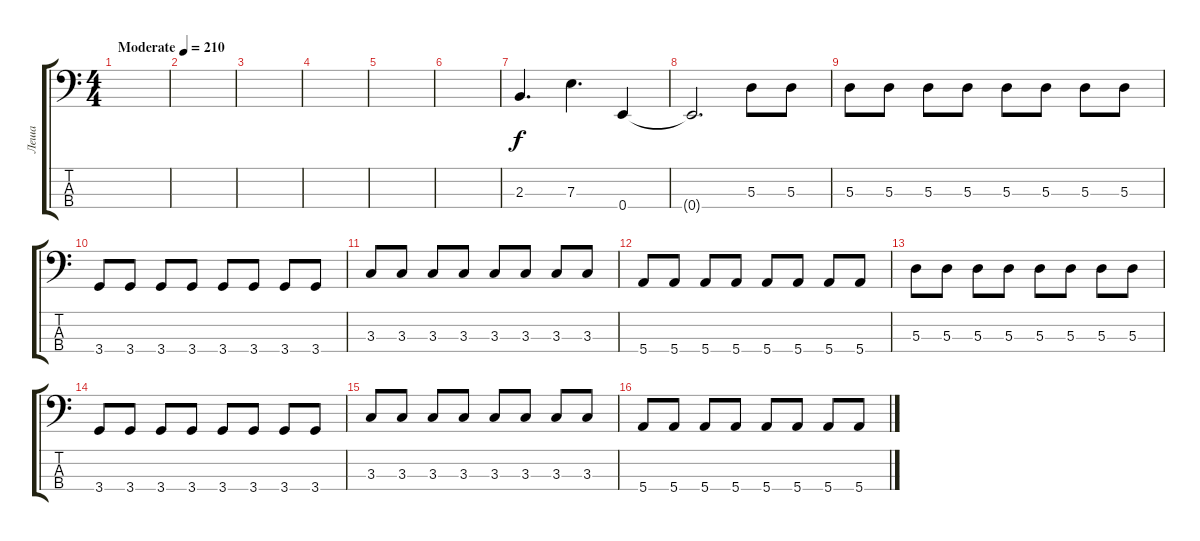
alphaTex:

\track ("Леша" "Леша") {instrument electricbassfinger}
\staff {score tabs}
\tuning (G2 D2 A1 E1) {hide}
\ts (4 4)
\tempo (210 "Moderate")
\clef f4
\ks c
|
|
|
|
|
|
2.3.4{d} 7.3.4{d} 0.4.4 |
0.4{t}.2{d} 5.3.8 5.3.8 |
5.3.8 5.3.8 5.3.8 5.3.8 5.3.8 5.3.8 5.3.8 5.3.8 |
3.4.8 3.4.8 3.4.8 3.4.8 3.4.8 3.4.8 3.4.8 3.4.8 |
3.3.8 3.3.8 3.3.8 3.3.8 3.3.8 3.3.8 3.3.8 3.3.8 |
5.4.8 5.4.8 5.4.8 5.4.8 5.4.8 5.4.8 5.4.8 5.4.8 |
5.3.8 5.3.8 5.3.8 5.3.8 5.3.8 5.3.8 5.3.8 5.3.8 |
3.4.8 3.4.8 3.4.8 3.4.8 3.4.8 3.4.8 3.4.8 3.4.8 |
3.3.8 3.3.8 3.3.8 3.3.8 3.3.8 3.3.8 3.3.8 3.3.8 |
5.4.8 5.4.8 5.4.8 5.4.8 5.4.8 5.4.8 5.4.8 5.4.8
